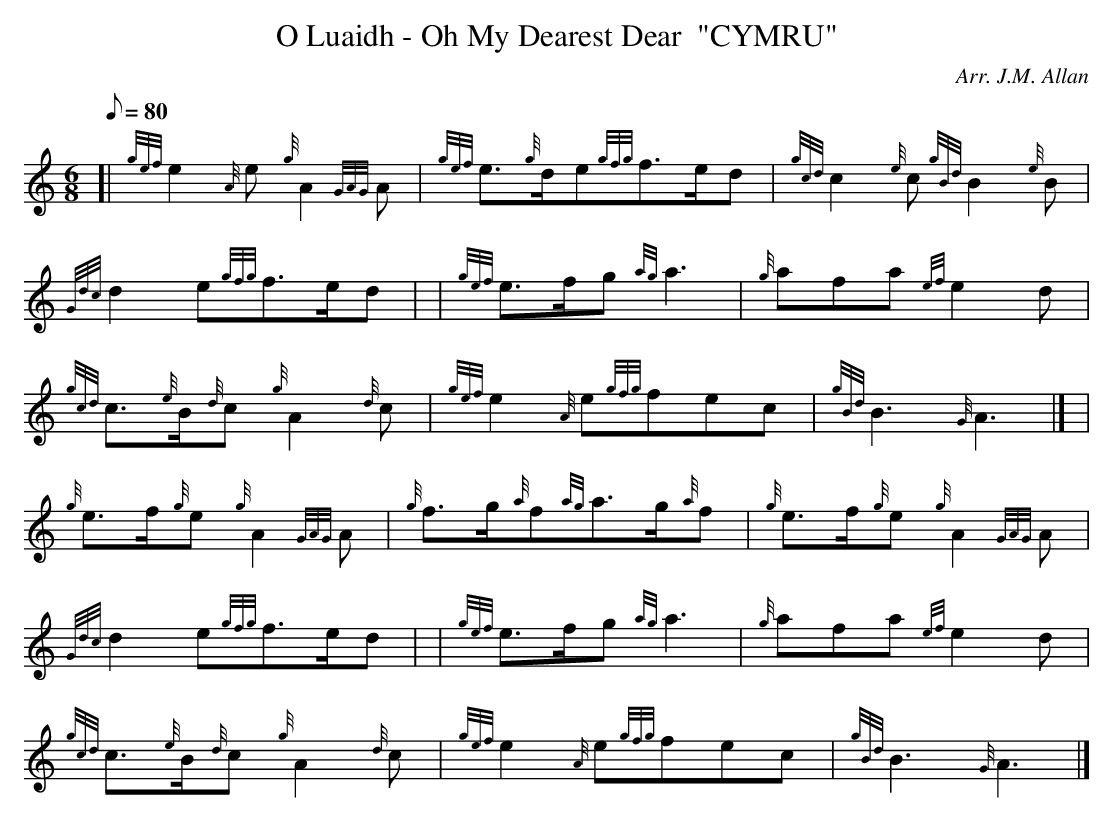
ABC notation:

X:1
T:O Luaidh - Oh My Dearest Dear  "CYMRU"
M:6/8
L:1/8
Q:80
C:Arr. J.M. Allan
K:HP
[| {gef}e2{A}e{g}A2{GAG}A | \
{gef}e3/2{g}d/2e{gfg}f3/2e/2d | \
{gcd}c2{e}c{gBd}B2{e}B |
{Gdc}d2e{gfg}f3/2e/2d | | \
{gef}e3/2f/2g{ag}a3 | \
{g}afa{ef}e2d |
{gcd}c3/2{e}B/2{d}c{g}A2{d}c | \
{gef}e2{A}e{gfg}fec | \
{gBd}B3{G}A3|] [ |
{g}e3/2f/2{g}e{g}A2{GAG}A | \
{g}f3/2g/2{a}f{ag}a3/2g/2{a}f | \
{g}e3/2f/2{g}e{g}A2{GAG}A |
{Gdc}d2e{gfg}f3/2e/2d | | \
{gef}e3/2f/2g{ag}a3 | \
{g}afa{ef}e2d |
{gcd}c3/2{e}B/2{d}c{g}A2{d}c | \
{gef}e2{A}e{gfg}fec | \
{gBd}B3{G}A3|]
